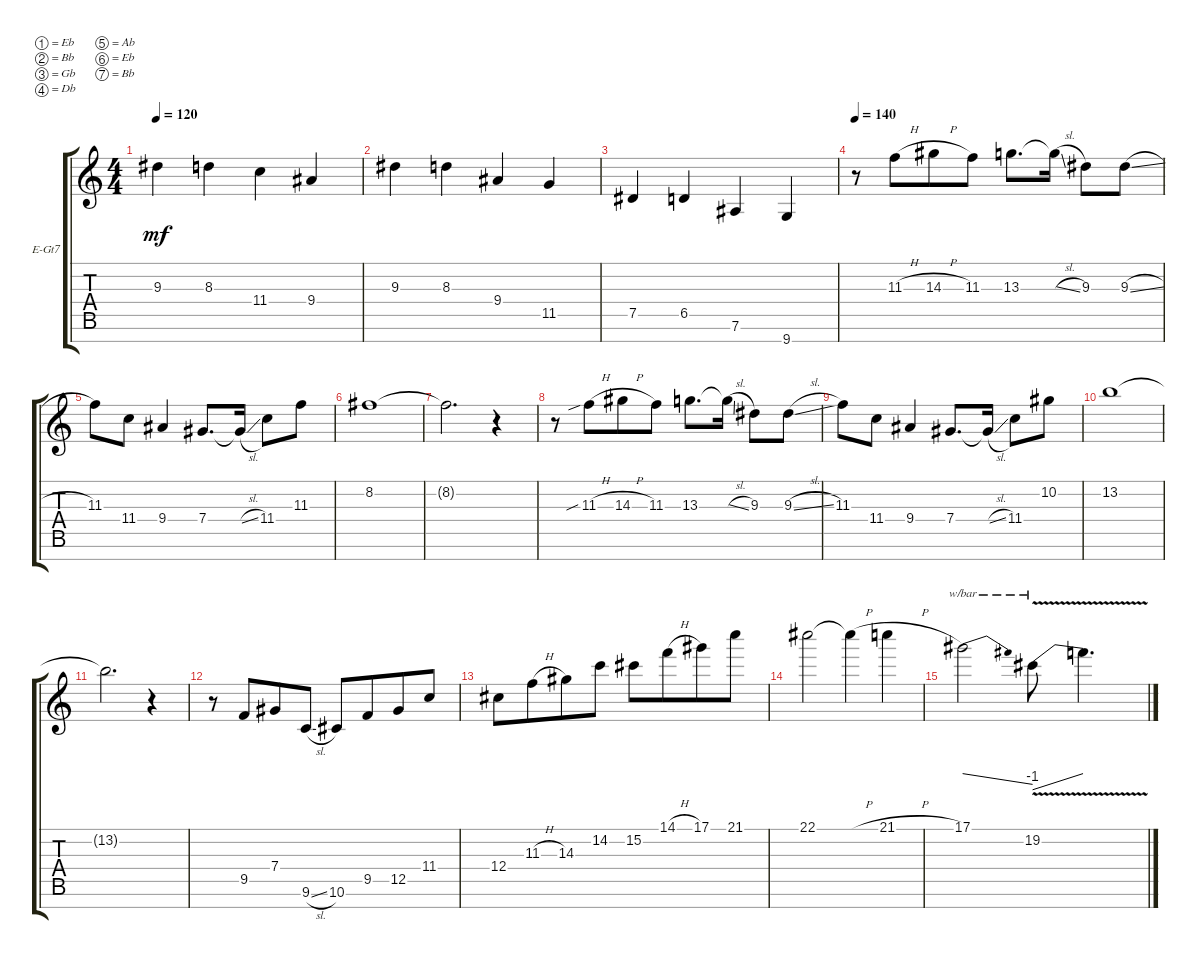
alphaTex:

\defaultSystemsLayout 4
\bracketExtendMode groupsimilarinstruments
\firstSystemTrackNameOrientation horizontal
\otherSystemsTrackNameOrientation horizontal
\track ("Electric Guitar" "E-Gt7") {multiBarRest instrument overdrivenguitar}
\staff {score tabs}
\tuning (Eb4 Bb3 Gb3 Db3 Ab2 Eb2 Bb1)
\ts (4 4)
\tempo 120
\clef g2
\ks c
9.3.4{dy mf} 8.3.4 11.4.4 9.4.4 |
9.3.4 8.3.4 9.4.4 11.5.4 |
7.5.4 6.5.4 7.6.4 9.7.4 |
\tempo 140
r.8 11.3{h}.8{beam merge} 14.3{h}.8 11.3.8 13.3.8{d} 13.3{sl t}.16 9.3.8 9.3{sl}.8 |
11.3.8 11.4.8 9.4.4 7.4.8{d} 7.4{sl t}.16 11.4.8 11.3.8 |
8.2.1 |
8.2{t}.2{d} r.4 |
r.8 11.3{sib h}.8{beam merge} 14.3{h}.8 11.3.8 13.3.8{d} 13.3{sl t}.16 9.3.8 9.3{sl}.8 |
11.3.8 11.4.8 9.4.4 7.4.8{d} 7.4{sl t}.16 11.4.8 10.2.8 |
13.2.1 |
13.2{t}.2{d} r.4 |
r.8 9.5.8{beam merge} 7.4.8 9.6{sl}.8 10.6.8 9.5.8{beam merge} 12.5.8 11.4.8 |
12.4.8 11.3{h}.8{beam merge} 14.3.8 14.2.8 15.2.8 14.1{h}.8{beam merge} 17.1.8 21.1.8 |
22.1.2 22.1{h t}.4 21.1{h}.4 |
17.1.2{tbe (dive default 0 0 60 -4)} 19.2{v}.8{tbe (dive default 0 -8 13.799999999999999 0)} 19.2{v t}.4{d}
